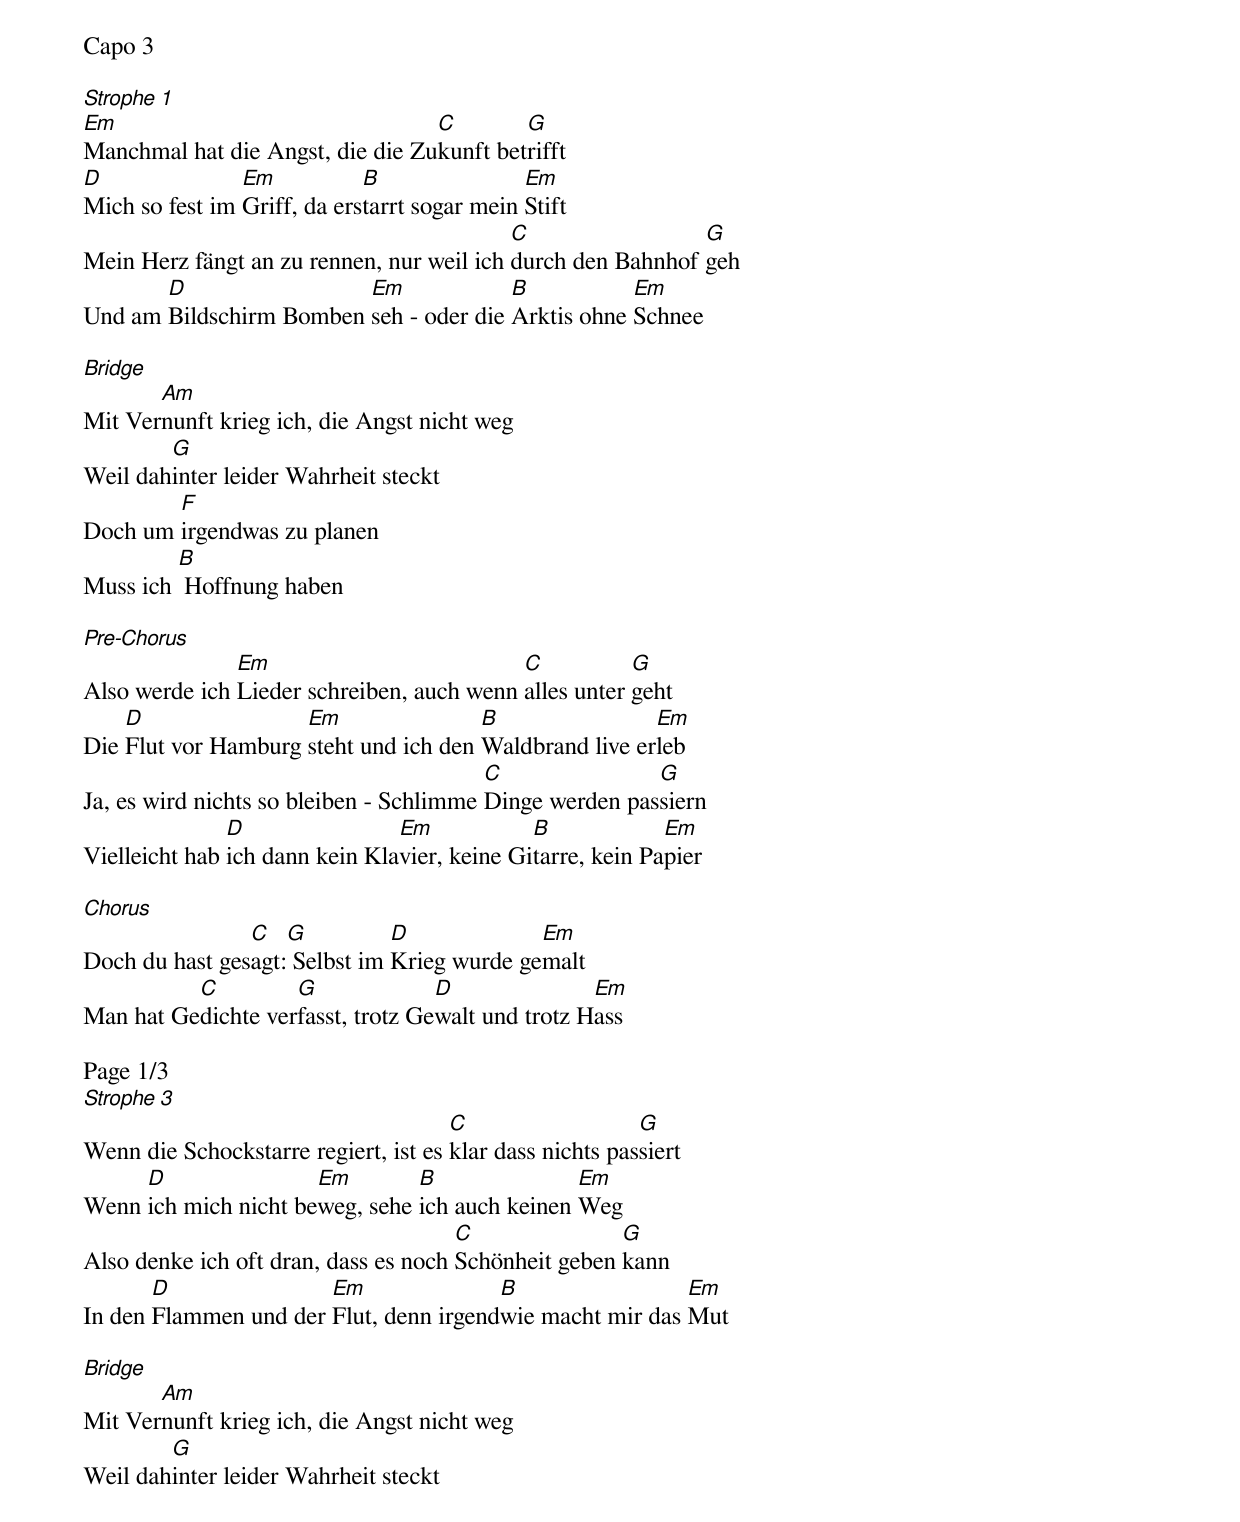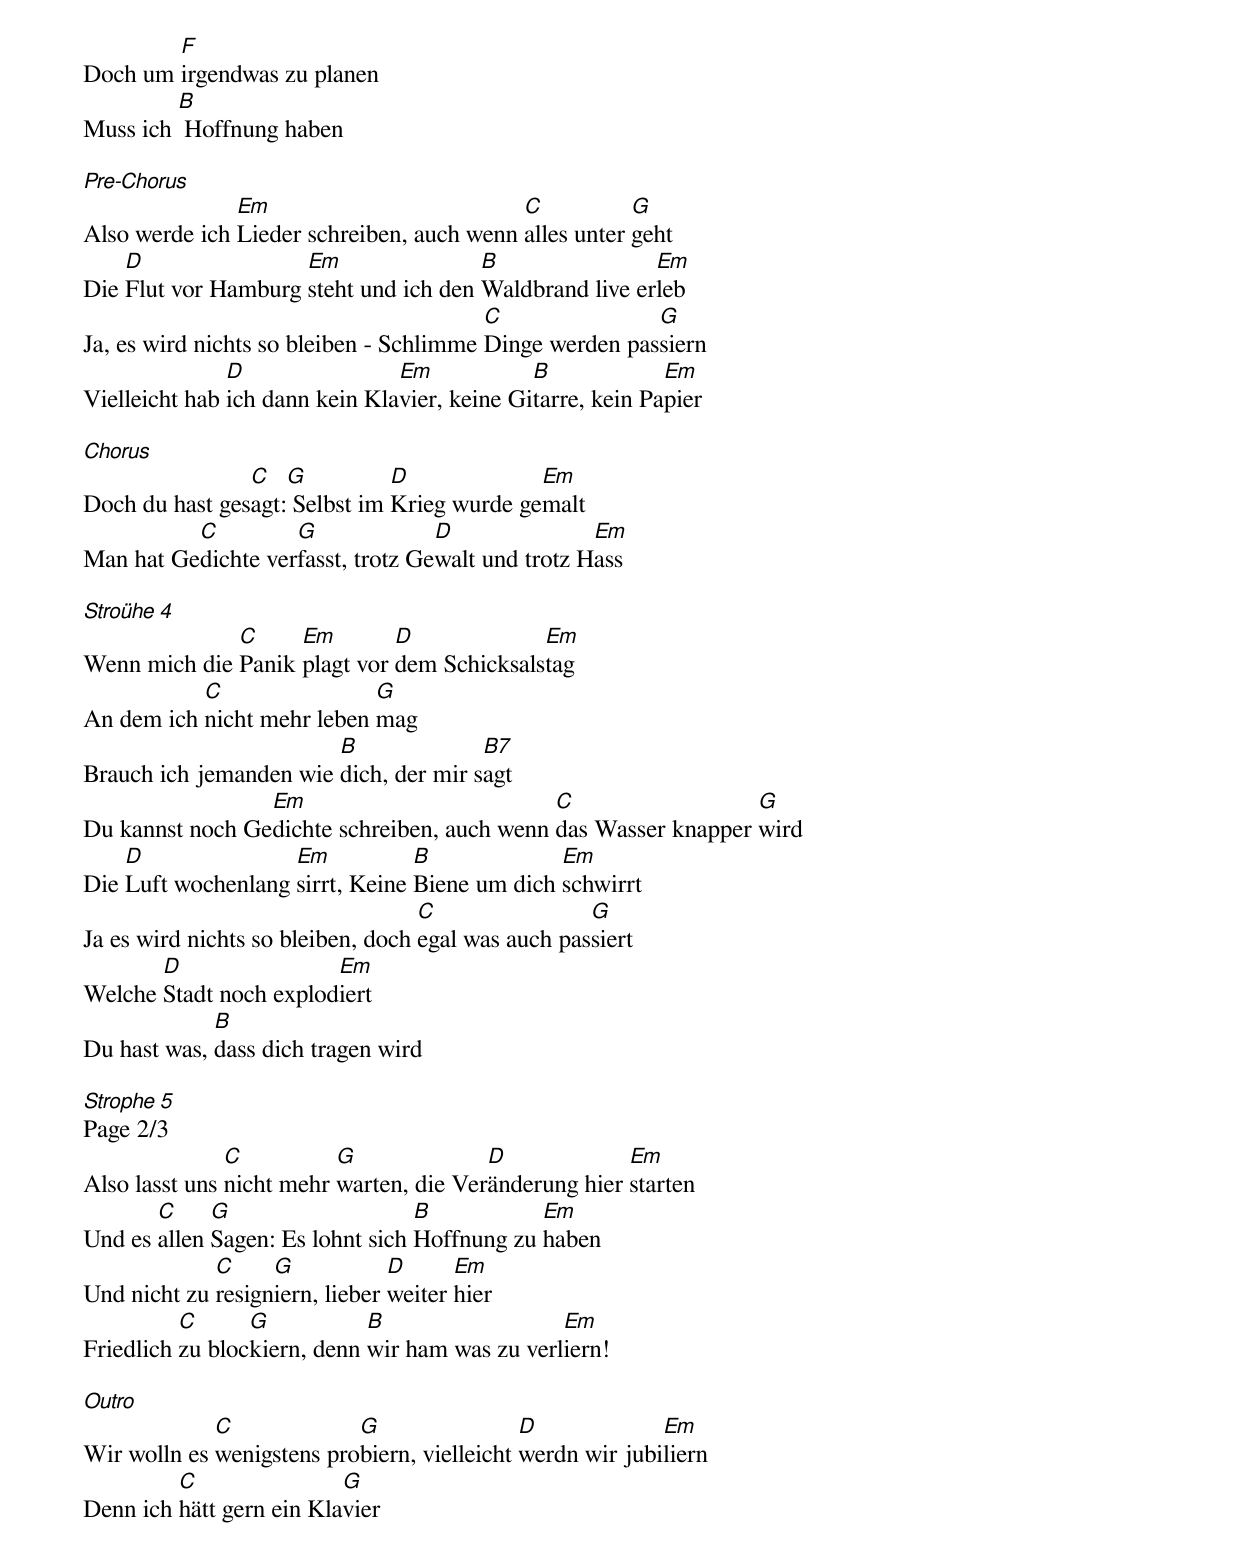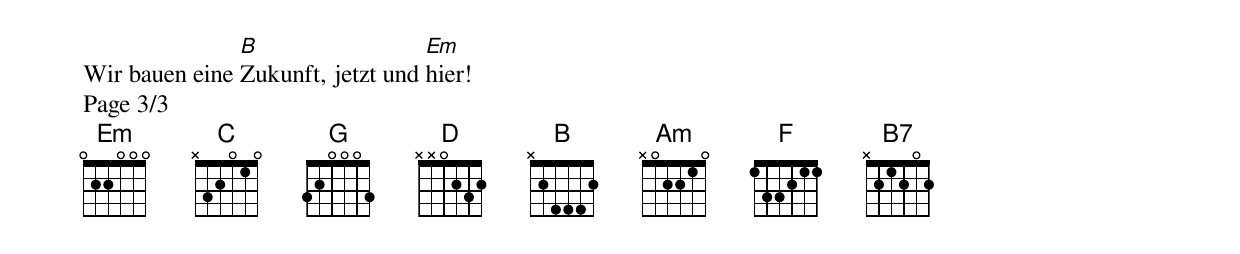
Capo 3

[Strophe 1]
[Em]Manchmal hat die Angst, die die Zu[C]kunft bet[G]rifft
[D]Mich so fest im [Em]Griff, da ers[B]tarrt sogar mein [Em]Stift
Mein Herz fängt an zu rennen, nur weil ich [C]durch den Bahnhof [G]geh
Und am [D]Bildschirm Bomben [Em]seh - oder die [B]Arktis ohne [Em]Schnee

[Bridge]
Mit Ver[Am]nunft krieg ich, die Angst nicht weg
Weil dah[G]inter leider Wahrheit steckt
Doch um [F]irgendwas zu planen
Muss ich [B] Hoffnung haben

[Pre-Chorus]
Also werde ich [Em]Lieder schreiben, auch wenn [C]alles unter [G]geht
Die [D]Flut vor Hamburg [Em]steht und ich den [B]Waldbrand live er[Em]leb
Ja, es wird nichts so bleiben - Schlimme [C]Dinge werden pas[G]siern
Vielleicht hab [D]ich dann kein Kla[Em]vier, keine Gi[B]tarre, kein Pa[Em]pier

[Chorus]
Doch du hast ges[C]agt:[G] Selbst im [D]Krieg wurde ge[Em]malt
Man hat Ge[C]dichte ver[G]fasst, trotz Ge[D]walt und trotz H[Em]ass

Page 1/3
[Strophe 3]
Wenn die Schockstarre regiert, ist es [C]klar dass nichts pas[G]siert
Wenn [D]ich mich nicht be[Em]weg, sehe [B]ich auch keinen [Em]Weg
Also denke ich oft dran, dass es noch [C]Schönheit geben [G]kann
In den [D]Flammen und der [Em]Flut, denn irgend[B]wie macht mir das [Em]Mut

[Bridge]
Mit Ver[Am]nunft krieg ich, die Angst nicht weg
Weil dah[G]inter leider Wahrheit steckt
Doch um [F]irgendwas zu planen
Muss ich [B] Hoffnung haben

[Pre-Chorus]
Also werde ich [Em]Lieder schreiben, auch wenn [C]alles unter [G]geht
Die [D]Flut vor Hamburg [Em]steht und ich den [B]Waldbrand live er[Em]leb
Ja, es wird nichts so bleiben - Schlimme [C]Dinge werden pas[G]siern
Vielleicht hab [D]ich dann kein Kla[Em]vier, keine Gi[B]tarre, kein Pa[Em]pier

[Chorus]
Doch du hast ges[C]agt:[G] Selbst im [D]Krieg wurde ge[Em]malt
Man hat Ge[C]dichte ver[G]fasst, trotz Ge[D]walt und trotz H[Em]ass

[Stroühe 4]
Wenn mich die [C]Panik [Em]plagt vor [D]dem Schicksals[Em]tag
An dem ich [C]nicht mehr leben [G]mag
Brauch ich jemanden wie [B]dich, der mir s[B7]agt
Du kannst noch Ge[Em]dichte schreiben, auch wenn [C]das Wasser knapper [G]wird
Die [D]Luft wochenlang [Em]sirrt, Keine [B]Biene um dich [Em]schwirrt
Ja es wird nichts so bleiben, doch [C]egal was auch pas[G]siert
Welche [D]Stadt noch explod[Em]iert
Du hast was, [B]dass dich tragen wird

[Strophe 5]
Page 2/3
Also lasst uns [C]nicht mehr [G]warten, die Ver[D]änderung hier [Em]starten
Und es [C]allen [G]Sagen: Es lohnt sich [B]Hoffnung zu [Em]haben
Und nicht zu [C]resign[G]iern, lieber [D]weiter [Em]hier
Friedlich [C]zu bloc[G]kiern, denn [B]wir ham was zu verl[Em]iern!

[Outro]
Wir wolln es [C]wenigstens pro[G]biern, vielleicht [D]werdn wir jubi[Em]liern
Denn ich [C]hätt gern ein Kla[G]vier
Wir bauen eine [B]Zukunft, jetzt und [Em]hier!
Page 3/3
